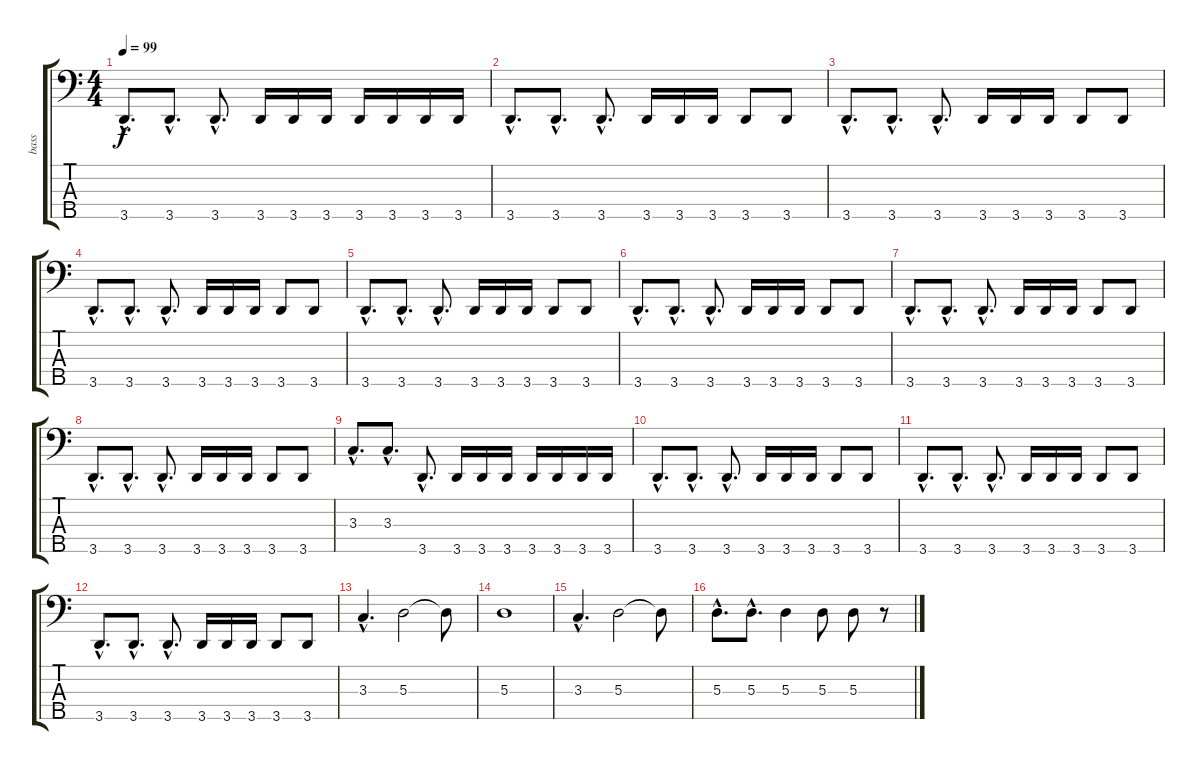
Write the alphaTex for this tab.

\track ("bass" "bass") {instrument electricbassfinger}
\staff {score tabs}
\tuning (G2 D2 A1 E1 B0) {hide}
\ts (4 4)
\tempo 99
\clef f4
\ks c
3.5{hac}.8{d dy f} 3.5{hac}.8{d} 3.5{hac}.8{d} 3.5.16 3.5.16 3.5.16 3.5.16 3.5.16 3.5.16 3.5.16 |
3.5{hac}.8{d} 3.5{hac}.8{d} 3.5{hac}.8{d} 3.5.16 3.5.16 3.5.16 3.5.8 3.5.8 |
3.5{hac}.8{d} 3.5{hac}.8{d} 3.5{hac}.8{d} 3.5.16 3.5.16 3.5.16 3.5.8 3.5.8 |
3.5{hac}.8{d} 3.5{hac}.8{d} 3.5{hac}.8{d} 3.5.16 3.5.16 3.5.16 3.5.8 3.5.8 |
3.5{hac}.8{d} 3.5{hac}.8{d} 3.5{hac}.8{d} 3.5.16 3.5.16 3.5.16 3.5.8 3.5.8 |
3.5{hac}.8{d} 3.5{hac}.8{d} 3.5{hac}.8{d} 3.5.16 3.5.16 3.5.16 3.5.8 3.5.8 |
3.5{hac}.8{d} 3.5{hac}.8{d} 3.5{hac}.8{d} 3.5.16 3.5.16 3.5.16 3.5.8 3.5.8 |
3.5{hac}.8{d} 3.5{hac}.8{d} 3.5{hac}.8{d} 3.5.16 3.5.16 3.5.16 3.5.8 3.5.8 |
3.3{hac}.8{d} 3.3{hac}.8{d} 3.5{hac}.8{d} 3.5.16 3.5.16 3.5.16 3.5.16 3.5.16 3.5.16 3.5.16 |
3.5{hac}.8{d} 3.5{hac}.8{d} 3.5{hac}.8{d} 3.5.16 3.5.16 3.5.16 3.5.8 3.5.8 |
3.5{hac}.8{d} 3.5{hac}.8{d} 3.5{hac}.8{d} 3.5.16 3.5.16 3.5.16 3.5.8 3.5.8 |
3.5{hac}.8{d} 3.5{hac}.8{d} 3.5{hac}.8{d} 3.5.16 3.5.16 3.5.16 3.5.8 3.5.8 |
3.3{hac}.4{d} 5.3.2 5.3{t}.8 |
5.3.1 |
3.3{hac}.4{d} 5.3.2 5.3{t}.8 |
5.3{hac}.8{d} 5.3{hac}.8{d} 5.3.4 5.3.8 5.3.8 r.8
